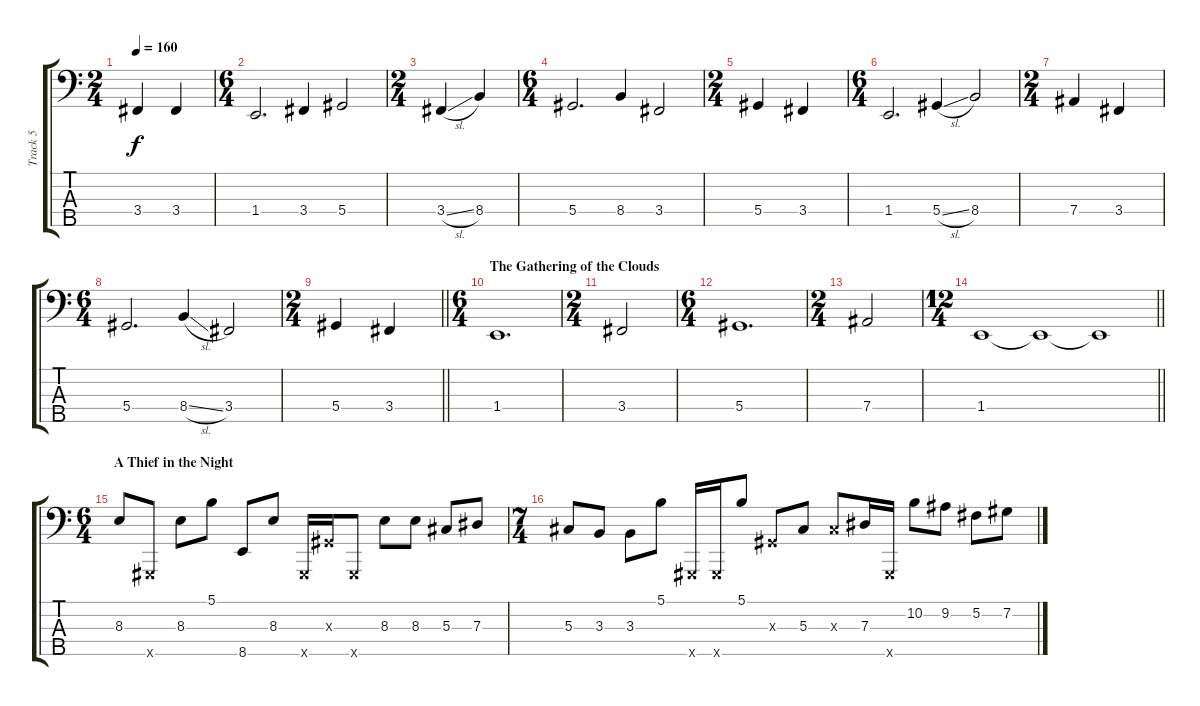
\track ("Track 5" "Track 5") {instrument slapbass1}
\staff {score tabs}
\tuning (Gb2 Db2 Ab1 Eb1 Ab0) {hide}
\ts (2 4)
\tempo 160
\clef f4
\ks c
3.4.4{dy f} 3.4.4 |
\ts (6 4)
1.4.2{d} 3.4.4 5.4.2 |
\ts (2 4)
3.4{sl}.4 8.4.4 |
\ts (6 4)
5.4.2{d} 8.4.4 3.4.2 |
\ts (2 4)
5.4.4 3.4.4 |
\ts (6 4)
1.4.2{d} 5.4{sl}.4 8.4.2 |
\ts (2 4)
7.4.4 3.4.4 |
\ts (6 4)
5.4.2{d} 8.4{sl}.4 3.4.2 |
\ts (2 4)
\barLineRight lightlight
5.4.4 3.4.4 |
\ts (6 4)
\section ("" "The Gathering of the Clouds")
1.4.1{d} |
\ts (2 4)
3.4.2 |
\ts (6 4)
5.4.1{d} |
\ts (2 4)
7.4.2 |
\ts (12 4)
\barLineRight lightlight
1.4.1 1.4{t}.1 1.4{t}.1 |
\ts (6 4)
\section ("" "A Thief in the Night")
8.3.8{instrument slapbass1} 0.5{x}.8 8.3.8 5.1.8 8.5.8 8.3.8 0.5{x}.16 0.3{x}.16 0.5{x}.8 8.3.8 8.3.8 5.3.8 7.3.8 |
\ts (7 4)
5.3.8 3.3.8 3.3.8 5.1.8 0.5{x}.16 0.5{x}.16 5.1.8 0.3{x}.8 5.3.8 5.3{x}.8 7.3.16 0.5{x}.16 10.2.8 9.2.8 5.2.8 7.2.8
